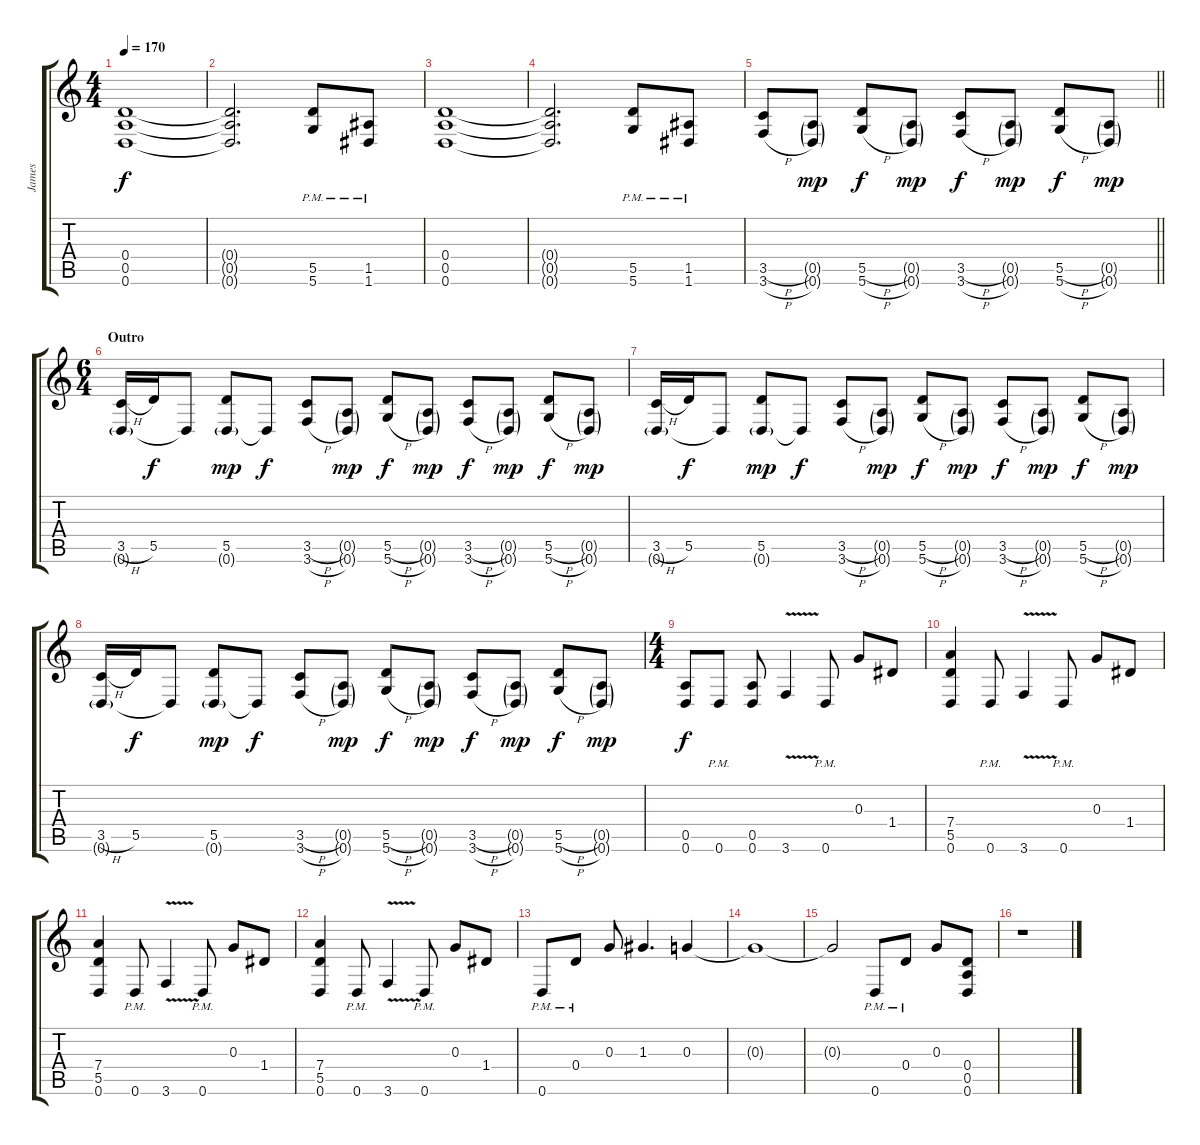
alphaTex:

\track ("James" "James") {instrument distortionguitar}
\staff {score tabs}
\tuning (E4 B3 G3 D3 A2 D2) {hide}
\ts (4 4)
\tempo 170
\clef g2
\ks c
(0.4 0.5 0.6).1{dy f} |
(0.4{t} 0.5{t} 0.6{t}).2{d} (5.5{pm} 5.6{pm}).8 (1.5{pm} 1.6{pm}).8 |
(0.4 0.5 0.6).1 |
(0.4{t} 0.5{t} 0.6{t}).2{d} (5.5{pm} 5.6{pm}).8 (1.5{pm} 1.6{pm}).8 |
\barLineRight lightlight
(3.5{h} 3.6{h}).8 (0.5{g} 0.6{g}).8{dy mp} (5.5{h} 5.6{h}).8{dy f} (0.5{g} 0.6{g}).8{dy mp} (3.5{h} 3.6{h}).8{dy f} (0.5{g} 0.6{g}).8{dy mp} (5.5{h} 5.6{h}).8{dy f} (0.5{g} 0.6{g}).8{dy mp} |
\ts (6 4)
\section ("" "Outro")
(3.5{h} 0.6{g}).16 5.5.16{dy f} 0.6{t}.8 (5.5 0.6{g}).8{dy mp} 0.6{t}.8{dy f} (3.5{h} 3.6{h}).8 (0.5{g} 0.6{g}).8{dy mp} (5.5{h} 5.6{h}).8{dy f} (0.5{g} 0.6{g}).8{dy mp} (3.5{h} 3.6{h}).8{dy f} (0.5{g} 0.6{g}).8{dy mp} (5.5{h} 5.6{h}).8{dy f} (0.5{g} 0.6{g}).8{dy mp} |
(3.5{h} 0.6{g}).16 5.5.16{dy f} 0.6{t}.8 (5.5 0.6{g}).8{dy mp} 0.6{t}.8{dy f} (3.5{h} 3.6{h}).8 (0.5{g} 0.6{g}).8{dy mp} (5.5{h} 5.6{h}).8{dy f} (0.5{g} 0.6{g}).8{dy mp} (3.5{h} 3.6{h}).8{dy f} (0.5{g} 0.6{g}).8{dy mp} (5.5{h} 5.6{h}).8{dy f} (0.5{g} 0.6{g}).8{dy mp} |
(3.5{h} 0.6{g}).16 5.5.16{dy f} 0.6{t}.8 (5.5 0.6{g}).8{dy mp} 0.6{t}.8{dy f} (3.5{h} 3.6{h}).8 (0.5{g} 0.6{g}).8{dy mp} (5.5{h} 5.6{h}).8{dy f} (0.5{g} 0.6{g}).8{dy mp} (3.5{h} 3.6{h}).8{dy f} (0.5{g} 0.6{g}).8{dy mp} (5.5{h} 5.6{h}).8{dy f} (0.5{g} 0.6{g}).8{dy mp} |
\ts (4 4)
(0.5 0.6).8{dy f} 0.6{pm}.8 (0.5 0.6).8 3.6{v}.4 0.6{pm}.8 0.3.8 1.4.8 |
(7.4 5.5 0.6).4 0.6{pm}.8 3.6{v}.4 0.6{pm}.8 0.3.8 1.4.8 |
(7.4 5.5 0.6).4 0.6{pm}.8 3.6{v}.4 0.6{pm}.8 0.3.8 1.4.8 |
(7.4 5.5 0.6).4 0.6{pm}.8 3.6{v}.4 0.6{pm}.8 0.3.8 1.4.8 |
0.6{pm}.8 0.4{pm}.8 0.3.8 1.3.4{d} 0.3.4 |
0.3{t}.1 |
0.3{t}.2 0.6{pm}.8 0.4{pm}.8 0.3.8 (0.4 0.5 0.6).8 |
r.1
